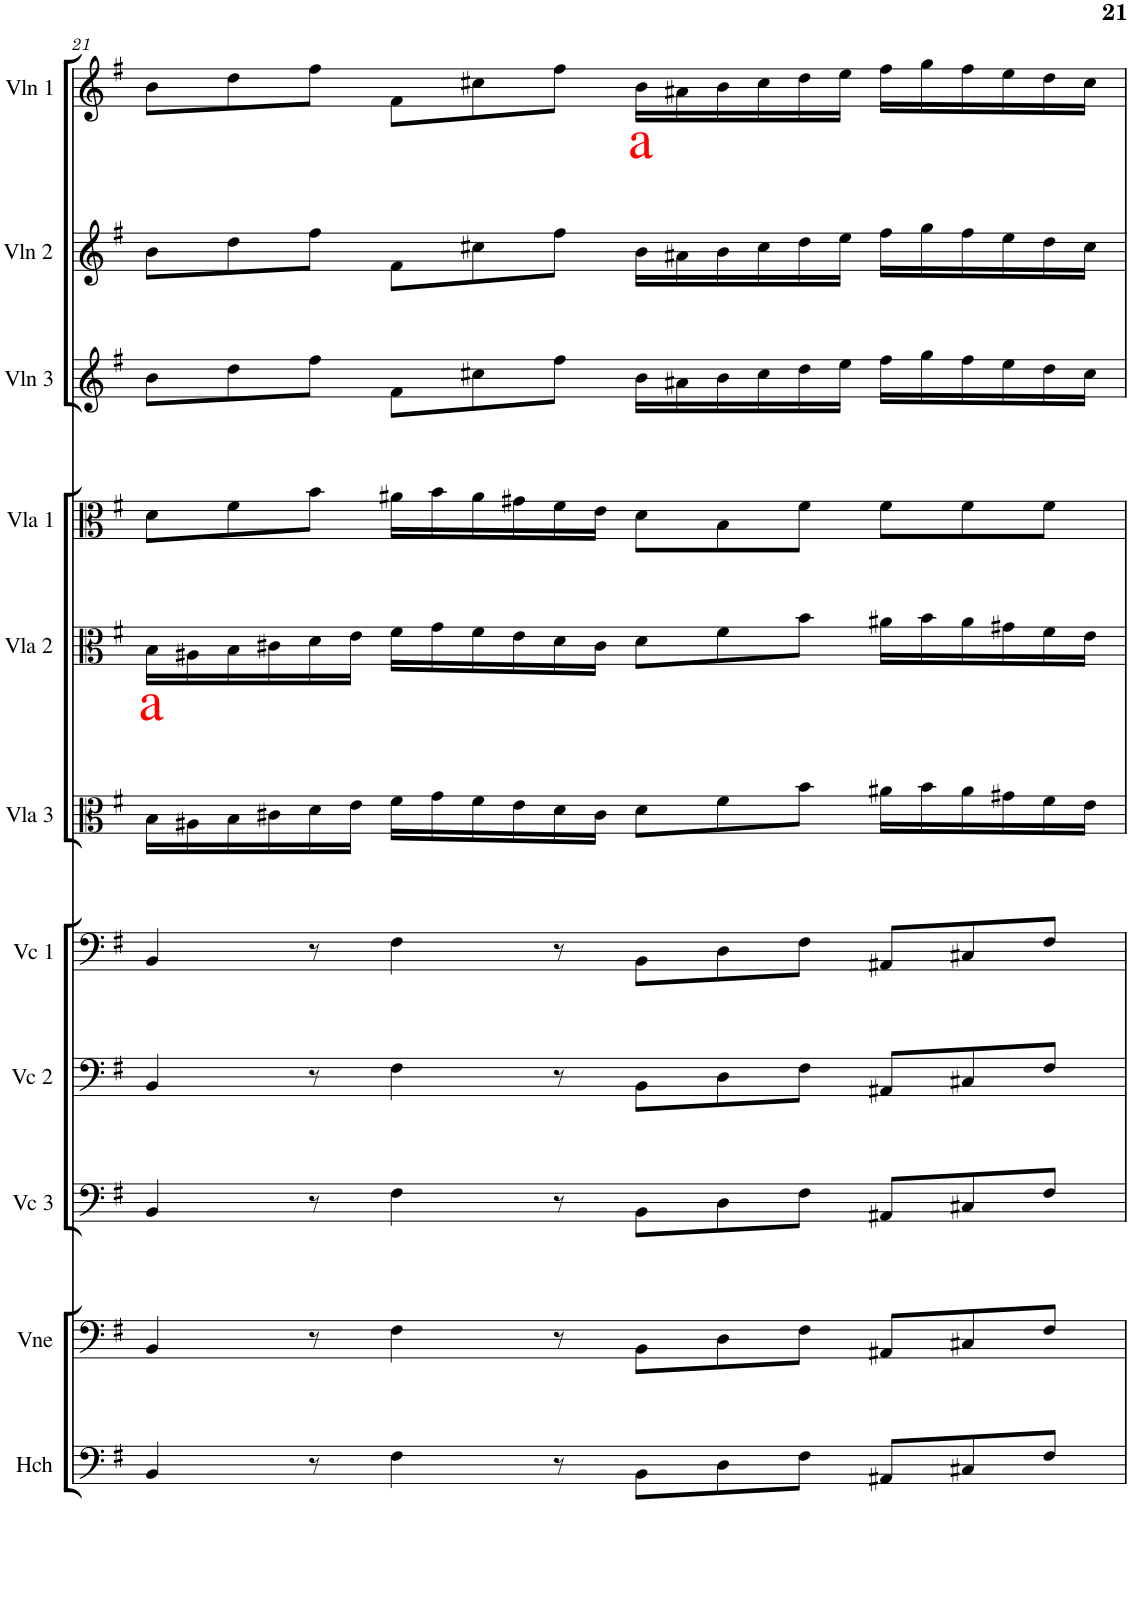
**kern	**kern	**kern	**kern	**kern	**kern	**kern	**text	**kern	**kern	**kern	**kern	**text
*part11	*part10	*part9	*part8	*part7	*part6	*part5	*part5	*part4	*part3	*part2	*part1	*part1
*staff11	*staff10	*staff9	*staff8	*staff7	*staff6	*staff5	*staff5	*staff4	*staff3	*staff2	*staff1	*staff1
*I"Harpsichord	*I"Violone	*I"Violoncello 3	*I"Violoncello 2	*I"Violoncello 1	*I"Viola 3	*I"Viola 2	*	*I"Viola 1	*I"Violin 3	*I"Violin 2	*I"Violin 1	*
*I'Hch	*I'Vne	*I'Vc 3	*I'Vc 2	*I'Vc 1	*I'Vla 3	*I'Vla 2	*	*I'Vla 1	*I'Vln 3	*I'Vln 2	*I'Vln 1	*
!!LO:PB:g=z
*clefF4	*clefF4	*clefF4	*clefF4	*clefF4	*clefC3	*clefC3	*	*clefC3	*clefG2	*clefG2	*clefG2	*
*	*Trd7c12	*	*	*	*	*	*	*	*	*	*	*
*k[f#]	*k[f#]	*k[f#]	*k[f#]	*k[f#]	*k[f#]	*k[f#]	*	*k[f#]	*k[f#]	*k[f#]	*k[f#]	*
*M12/8	*M12/8	*M12/8	*M12/8	*M12/8	*M12/8	*M12/8	*	*M12/8	*M12/8	*M12/8	*M12/8	*
=21	=21	=21	=21	=21	=21	=21	=21	=21	=21	=21	=21	=21
!	!	!	!	!	!	!	!LO:LY:b:color=#FF0000	!	!	!	!	!
4BB/	4BB/	4BB/	4BB/	4BB/	16B\LL	16B\LL	a	8d\L	8b\L	8b\L	8b\L	.
.	.	.	.	.	16A#X\	16A#X\	.	.	.	.	.	.
.	.	.	.	.	16B\	16B\	.	8f#\	8dd\	8dd\	8dd\	.
.	.	.	.	.	16c#X\	16c#X\	.	.	.	.	.	.
8r	8r	8r	8r	8r	16d\	16d\	.	8b\J	8ff#\J	8ff#\J	8ff#\J	.
.	.	.	.	.	16e\JJ	16e\JJ	.	.	.	.	.	.
4F#\	4F#\	4F#\	4F#\	4F#\	16f#\LL	16f#\LL	.	16a#X\LL	8f#\L	8f#\L	8f#\L	.
.	.	.	.	.	16g\	16g\	.	16b\	.	.	.	.
.	.	.	.	.	16f#\	16f#\	.	16a#\	8cc#X\	8cc#X\	8cc#X\	.
.	.	.	.	.	16e\	16e\	.	16g#X\	.	.	.	.
8r	8r	8r	8r	8r	16d\	16d\	.	16f#\	8ff#\J	8ff#\J	8ff#\J	.
.	.	.	.	.	16c#\JJ	16c#\JJ	.	16e\JJ	.	.	.	.
!	!	!	!	!	!	!	!	!	!	!	!	!LO:LY:b:color=#FF0000
8BB\L	8BB\L	8BB\L	8BB\L	8BB\L	8d\L	8d\L	.	8d\L	16b\LL	16b\LL	16b\LL	a
.	.	.	.	.	.	.	.	.	16a#X\	16a#X\	16a#X\	.
8D\	8D\	8D\	8D\	8D\	8f#\	8f#\	.	8B\	16b\	16b\	16b\	.
.	.	.	.	.	.	.	.	.	16cc#\	16cc#\	16cc#\	.
8F#\J	8F#\J	8F#\J	8F#\J	8F#\J	8b\J	8b\J	.	8f#\J	16dd\	16dd\	16dd\	.
.	.	.	.	.	.	.	.	.	16ee\JJ	16ee\JJ	16ee\JJ	.
8AA#X/L	8AA#X/L	8AA#X/L	8AA#X/L	8AA#X/L	16a#X\LL	16a#X\LL	.	8f#\L	16ff#\LL	16ff#\LL	16ff#\LL	.
.	.	.	.	.	16b\	16b\	.	.	16gg\	16gg\	16gg\	.
8C#X/	8C#X/	8C#X/	8C#X/	8C#X/	16a#\	16a#\	.	8f#\	16ff#\	16ff#\	16ff#\	.
.	.	.	.	.	16g#X\	16g#X\	.	.	16ee\	16ee\	16ee\	.
8F#/J	8F#/J	8F#/J	8F#/J	8F#/J	16f#\	16f#\	.	8f#\J	16dd\	16dd\	16dd\	.
.	.	.	.	.	16e\JJ	16e\JJ	.	.	16cc#\JJ	16cc#\JJ	16cc#\JJ	.
=	=	=	=	=	=	=	=	=	=	=	=	=
*-	*-	*-	*-	*-	*-	*-	*-	*-	*-	*-	*-	*-
